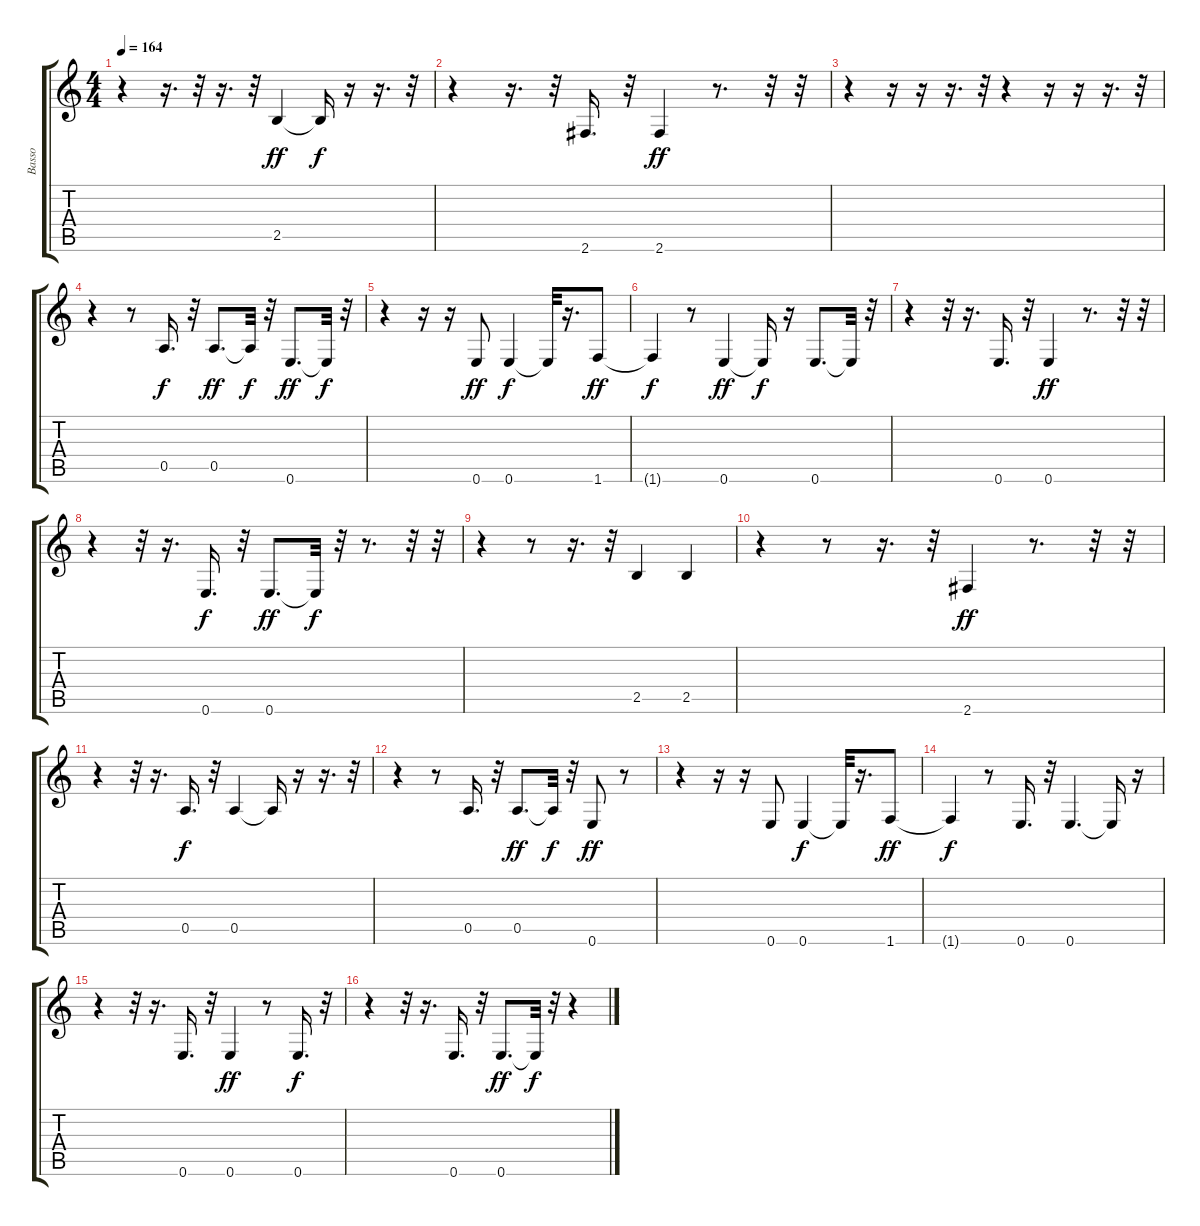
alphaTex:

\track ("Basso" "Basso") {instrument acousticbass}
\staff {score tabs}
\tuning (E4 B3 G3 D3 A2 E2) {hide}
\ts (4 4)
\tempo 164
\clef g2
\ks c
r.4{dy f} r.16{d} r.32 r.16{d} r.32 2.5.4{dy ff} 2.5{t}.16{dy f} r.16 r.16{d} r.32 |
r.4 r.16{d} r.32 2.6.16{d} r.32 2.6.4{dy ff} r.8{d} r.32 r.32 |
r.4 r.16 r.16 r.16{d} r.32 r.4 r.16 r.16 r.16{d} r.32 |
r.4 r.8 0.5.16{d dy f} r.32 0.5.8{d dy ff} 0.5{t}.32{dy f} r.32 0.6.8{d dy ff} 0.6{t}.32{dy f} r.32 |
r.4 r.16 r.16 0.6.8{dy ff} 0.6.4{dy f} 0.6{t}.32 r.16{d} 1.6.8{dy ff} |
1.6{t}.4{dy f} r.8 0.6.4{dy ff} 0.6{t}.16{dy f} r.16 0.6.8{d} 0.6{t}.32 r.32 |
r.4 r.32 r.16{d} 0.6.16{d} r.32 0.6.4{dy ff} r.8{d} r.32 r.32 |
r.4 r.32 r.16{d} 0.6.16{d dy f} r.32 0.6.8{d dy ff} 0.6{t}.32{dy f} r.32 r.8{d} r.32 r.32 |
r.4 r.8 r.16{d} r.32 2.5.4 2.5.4 |
r.4 r.8 r.16{d} r.32 2.6.4{dy ff} r.8{d} r.32 r.32 |
r.4 r.32 r.16{d} 0.5.16{d dy f} r.32 0.5.4 0.5{t}.16 r.16 r.16{d} r.32 |
r.4 r.8 0.5.16{d} r.32 0.5.8{d dy ff} 0.5{t}.32{dy f} r.32 0.6.8{dy ff} r.8 |
r.4 r.16 r.16 0.6.8 0.6.4{dy f} 0.6{t}.32 r.16{d} 1.6.8{dy ff} |
1.6{t}.4{dy f} r.8 0.6.16{d} r.32 0.6.4{d} 0.6{t}.16 r.16 |
r.4 r.32 r.16{d} 0.6.16{d} r.32 0.6.4{dy ff} r.8 0.6.16{d dy f} r.32 |
r.4 r.32 r.16{d} 0.6.16{d} r.32 0.6.8{d dy ff} 0.6{t}.32{dy f} r.32 r.4
